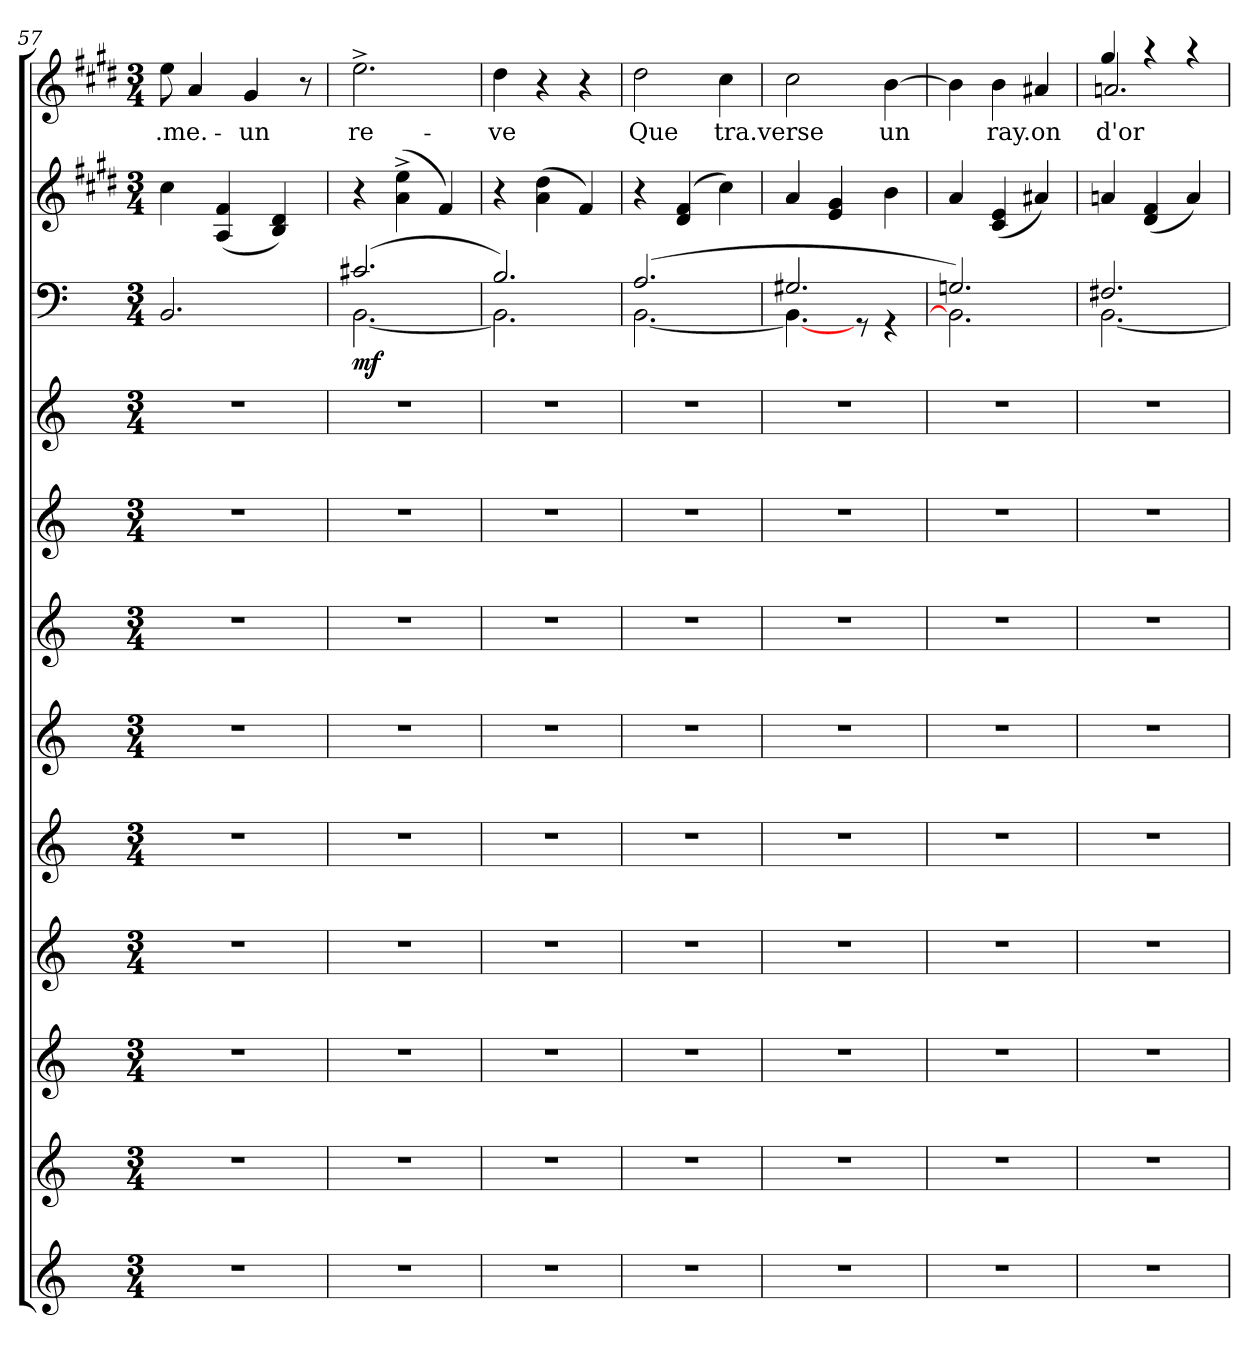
**kern	**kern	**kern	**kern	**kern	**kern	**kern	**kern	**kern	**kern	**dynam	**kern	**kern	**text
*part12	*part11	*part10	*part9	*part8	*part7	*part6	*part5	*part4	*part3	*part3	*part2	*part1	*part1
*staff12	*staff11	*staff10	*staff9	*staff8	*staff7	*staff6	*staff5	*staff4	*staff3	*staff3	*staff2	*staff1	*staff1
!!LO:PB:g=z
*clefG2	*clefG2	*clefG2	*clefG2	*clefG2	*clefG2	*clefG2	*clefG2	*clefG2	*clefF4	*	*clefG2	*clefG2	*
*k[]	*k[]	*k[]	*k[]	*k[]	*k[]	*k[]	*k[]	*k[]	*k[]	*	*k[f#c#g#d#]	*k[f#c#g#d#]	*
*C:	*C:	*C:	*C:	*C:	*C:	*C:	*C:	*C:	*C:	*	*E:	*E:	*
*M3/4	*M3/4	*M3/4	*M3/4	*M3/4	*M3/4	*M3/4	*M3/4	*M3/4	*M3/4	*	*M3/4	*M3/4	*
=57	=57	=57	=57	=57	=57	=57	=57	=57	=57	=57	=57	=57	=57
2.r	2.r	2.r	2.r	2.r	2.r	2.r	2.r	2.r	2.BB/	.	4cc#\	8ee\	.me.-
.	.	.	.	.	.	.	.	.	.	.	.	4a/	.
.	.	.	.	.	.	.	.	.	.	.	(4A/ 4f#/	.	.
.	.	.	.	.	.	.	.	.	.	.	.	4g#/	un
.	.	.	.	.	.	.	.	.	.	.	4B/ 4d#/)	.	.
.	.	.	.	.	.	.	.	.	.	.	.	8r	.
=58	=58	=58	=58	=58	=58	=58	=58	=58	=58	=58	=58	=58	=58
*	*	*	*	*	*	*	*	*	*^	*	*	*	*
2.r	2.r	2.r	2.r	2.r	2.r	2.r	2.r	2.r	(2.c#/	[2.BB\	mf	4r	2.ee^\	re-
.	.	.	.	.	.	.	.	.	.	.	.	(4a^\ 4ee^\	.	.
.	.	.	.	.	.	.	.	.	.	.	.	4f#/)	.	.
=59	=59	=59	=59	=59	=59	=59	=59	=59	=59	=59	=59	=59	=59	=59
2.r	2.r	2.r	2.r	2.r	2.r	2.r	2.r	2.r	2.B/)	2.BB\]	.	4r	4dd#\	ve
.	.	.	.	.	.	.	.	.	.	.	.	(4a\ 4dd#\	4r	.
.	.	.	.	.	.	.	.	.	.	.	.	4f#/)	4r	.
=60	=60	=60	=60	=60	=60	=60	=60	=60	=60	=60	=60	=60	=60	=60
2.r	2.r	2.r	2.r	2.r	2.r	2.r	2.r	2.r	(2.A/	[2.BB\	.	4r	2dd#\	Que
.	.	.	.	.	.	.	.	.	.	.	.	(4d#/ 4f#/	.	.
.	.	.	.	.	.	.	.	.	.	.	.	4cc#\)	4cc#\	tra.verse
=61	=61	=61	=61	=61	=61	=61	=61	=61	=61	=61	=61	=61	=61	=61
2.r	2.r	2.r	2.r	2.r	2.r	2.r	2.r	2.r	2.G#/	4.BB\_	.	4a/	2cc#\	.
.	.	.	.	.	.	.	.	.	.	.	.	4e/ 4g#/	.	.
.	.	.	.	.	.	.	.	.	.	8r	.	.	.	.
.	.	.	.	.	.	.	.	.	.	4r	.	4b\	[4b\	un
=62	=62	=62	=62	=62	=62	=62	=62	=62	=62	=62	=62	=62	=62	=62
2.r	2.r	2.r	2.r	2.r	2.r	2.r	2.r	2.r	2.Gn/)	2.BB\]	.	4a/	4b\]	.
.	.	.	.	.	.	.	.	.	.	.	.	(4c#/ 4e/	4b\	ray.on
.	.	.	.	.	.	.	.	.	.	.	.	4a#X/)	4a#X/	.
=63	=63	=63	=63	=63	=63	=63	=63	=63	=63	=63	=63	=63	=63	=63
*	*	*	*	*	*	*	*	*	*	*	*	*	*^	*
2.r	2.r	2.r	2.r	2.r	2.r	2.r	2.r	2.r	2.F#/	[2.BB\	.	4an/	4gg#/	2.an/	d'or
.	.	.	.	.	.	.	.	.	.	.	.	(4d#/ 4f#/	4r	.	.
.	.	.	.	.	.	.	.	.	.	.	.	4a/)	4r	.	.
*	*	*	*	*	*	*	*	*	*v	*v	*	*	*v	*v	*
=	=	=	=	=	=	=	=	=	=	=	=	=	=
*-	*-	*-	*-	*-	*-	*-	*-	*-	*-	*-	*-	*-	*-
